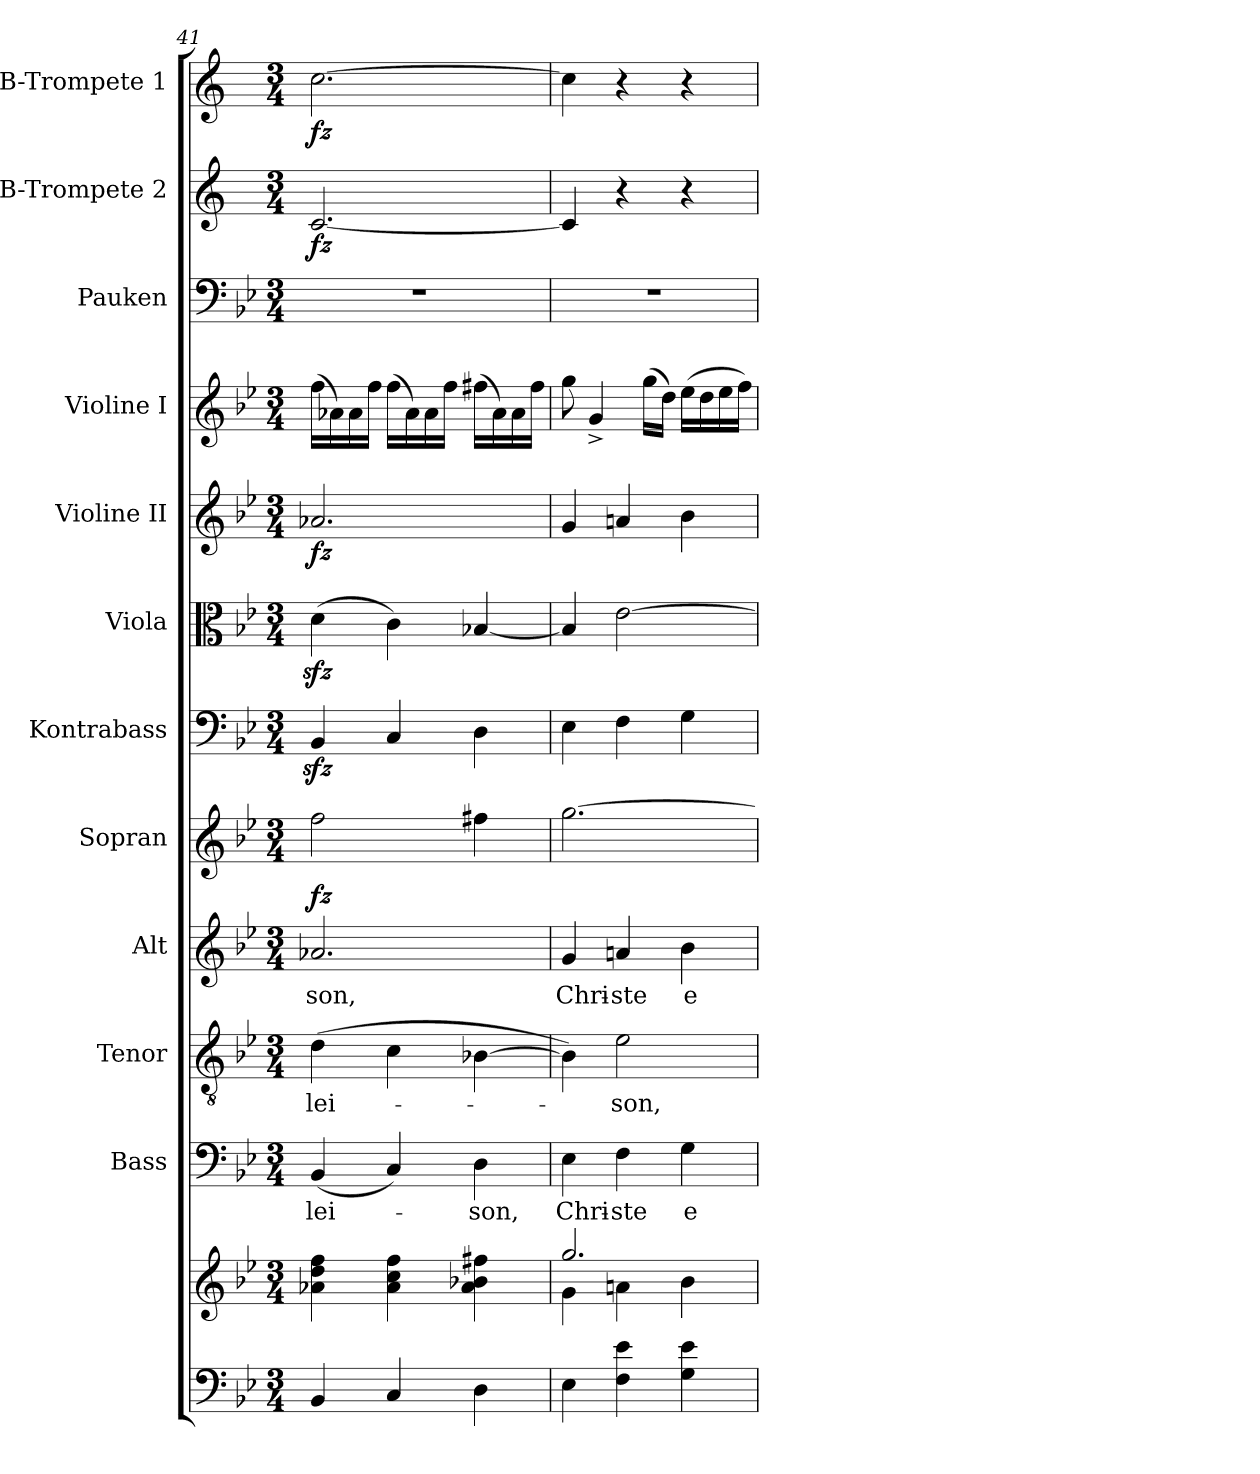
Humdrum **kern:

**kern	**kern	**kern	**text	**kern	**text	**kern	**text	**dynam	**kern	**kern	**kern	**kern	**dynam	**kern	**kern	**kern	**dynam	**kern	**dynam
*part12	*part12	*part11	*part11	*part10	*part10	*part9	*part9	*part9	*part8	*part7	*part6	*part5	*part5	*part4	*part3	*part2	*part2	*part1	*part1
*staff13	*staff12	*staff11	*staff11	*staff10	*staff10	*staff9	*staff9	*staff9	*staff8	*staff7	*staff6	*staff5	*staff5	*staff4	*staff3	*staff2	*staff2	*staff1	*staff1
*	*	*I"Bass	*	*I"Tenor	*	*I"Alt	*	*	*I"Sopran	*I"Kontrabass	*I"Viola	*I"Violine II	*	*I"Violine I	*I"Pauken	*I"B-Trompete 2	*	*I"B-Trompete 1	*
*	*	*I'B.	*	*I'T.	*	*I'A.	*	*	*I'S.	*I'Kb.	*I'Vla.	*I'Vl. II	*	*I'Vl. I	*I'Pk.	*I'B Trp. 2	*	*I'B Trp. 1	*
*clefF4	*clefG2	*clefF4	*	*clefGv2	*	*clefG2	*	*	*clefG2	*clefF4	*clefC3	*clefG2	*	*clefG2	*clefF4	*clefG2	*	*clefG2	*
*	*	*	*	*	*	*	*	*	*	*ITrd7c12	*	*	*	*	*	*ITrd1c2	*	*ITrd1c2	*
*k[b-e-]	*k[b-e-]	*k[b-e-]	*	*k[b-e-]	*	*k[b-e-]	*	*	*k[b-e-]	*k[b-e-]	*k[b-e-]	*k[b-e-]	*	*k[b-e-]	*k[b-e-]	*k[b-e-]	*	*k[b-e-]	*
*B-:	*B-:	*B-:	*	*B-:	*	*B-:	*	*	*B-:	*B-:	*B-:	*B-:	*	*B-:	*B-:	*B-:	*	*B-:	*
*M3/4	*M3/4	*M3/4	*	*M3/4	*	*M3/4	*	*	*M3/4	*M3/4	*M3/4	*M3/4	*	*M3/4	*M3/4	*M3/4	*	*M3/4	*
=41	=41	=41	=41	=41	=41	=41	=41	=41	=41	=41	=41	=41	=41	=41	=41	=41	=41	=41	=41
!	!	!	!LO:LY:b	!	!LO:LY:b	!	!LO:LY:b	!LO:DY:a	!	!	!	!	!LO:DY:b	!	!	!	!LO:DY:b	!	!LO:DY:b
4BB-/	4a-X\ 4dd\ 4ff\	(<4BB-/	-lei-	(>4d\	-lei-	2.a-X/	-son,	fz	2ff\	4BBB-zz</	(>4dzz<\	2.a-X/	fz	(>16ff\LL	2.r	[2.B-/	fz	[2.b-\	fz
.	.	.	.	.	.	.	.	.	.	.	.	.	.	16a-X\)	.	.	.	.	.
.	.	.	.	.	.	.	.	.	.	.	.	.	.	16a-\	.	.	.	.	.
.	.	.	.	.	.	.	.	.	.	.	.	.	.	16ff\JJ	.	.	.	.	.
4C/	4a-\ 4cc\ 4ff\	4C/)	.	4c\	.	.	.	.	.	4CC/	4c\)	.	.	(>16ff\LL	.	.	.	.	.
.	.	.	.	.	.	.	.	.	.	.	.	.	.	16a-\)	.	.	.	.	.
.	.	.	.	.	.	.	.	.	.	.	.	.	.	16a-\	.	.	.	.	.
.	.	.	.	.	.	.	.	.	.	.	.	.	.	16ff\JJ	.	.	.	.	.
!	!	!	!LO:LY:b	!	!	!	!	!	!	!	!	!	!	!	!	!	!	!	!
4D\	4a-\ 4b-X\ 4ff#X\	4D\	-son,	[4B-X\	.	.	.	.	4ff#X\	4DD\	[4B-X/	.	.	(>16ff#X\LL	.	.	.	.	.
.	.	.	.	.	.	.	.	.	.	.	.	.	.	16a-\)	.	.	.	.	.
.	.	.	.	.	.	.	.	.	.	.	.	.	.	16a-\	.	.	.	.	.
.	.	.	.	.	.	.	.	.	.	.	.	.	.	16ff#\JJ	.	.	.	.	.
!!LO:PB:g=z
=42	=42	=42	=42	=42	=42	=42	=42	=42	=42	=42	=42	=42	=42	=42	=42	=42	=42	=42	=42
*	*^	*	*	*	*	*	*	*	*	*	*	*	*	*	*	*	*	*	*
!	!	!	!	!LO:LY:b	!	!	!	!LO:LY:b	!	!	!	!	!	!	!	!	!	!	!	!
4E-\	2.gg/	4g\	4E-\	Chri-	4B-\])	.	4g/	Chri-	.	[2.gg\	4EE-\	4B-/]	4g/	.	8gg\	2.r	4B-/]	.	4b-\]	.
.	.	.	.	.	.	.	.	.	.	.	.	.	.	.	4g^</	.	.	.	.	.
!	!	!	!	!LO:LY:b	!	!LO:LY:b	!	!LO:LY:b	!	!	!	!	!	!	!	!	!	!	!	!
4F\ 4e-\	.	4an\	4F\	-ste	2e-\	-son,	4an/	-ste	.	.	4FF\	[2e-\	4an/	.	.	.	4r	.	4r	.
.	.	.	.	.	.	.	.	.	.	.	.	.	.	.	(>16gg\LL	.	.	.	.	.
.	.	.	.	.	.	.	.	.	.	.	.	.	.	.	16dd\JJ)	.	.	.	.	.
!	!	!	!	!LO:LY:b	!	!	!	!LO:LY:b	!	!	!	!	!	!	!	!	!	!	!	!
4G\ 4e-\	.	4b-\	4G\	e-	.	.	4b-\	e-	.	.	4GG\	.	4b-\	.	(>16ee-\LL	.	4r	.	4r	.
.	.	.	.	.	.	.	.	.	.	.	.	.	.	.	16dd\	.	.	.	.	.
.	.	.	.	.	.	.	.	.	.	.	.	.	.	.	16ee-\	.	.	.	.	.
.	.	.	.	.	.	.	.	.	.	.	.	.	.	.	16ff\JJ)	.	.	.	.	.
*	*v	*v	*	*	*	*	*	*	*	*	*	*	*	*	*	*	*	*	*	*
=	=	=	=	=	=	=	=	=	=	=	=	=	=	=	=	=	=	=	=
*-	*-	*-	*-	*-	*-	*-	*-	*-	*-	*-	*-	*-	*-	*-	*-	*-	*-	*-	*-
